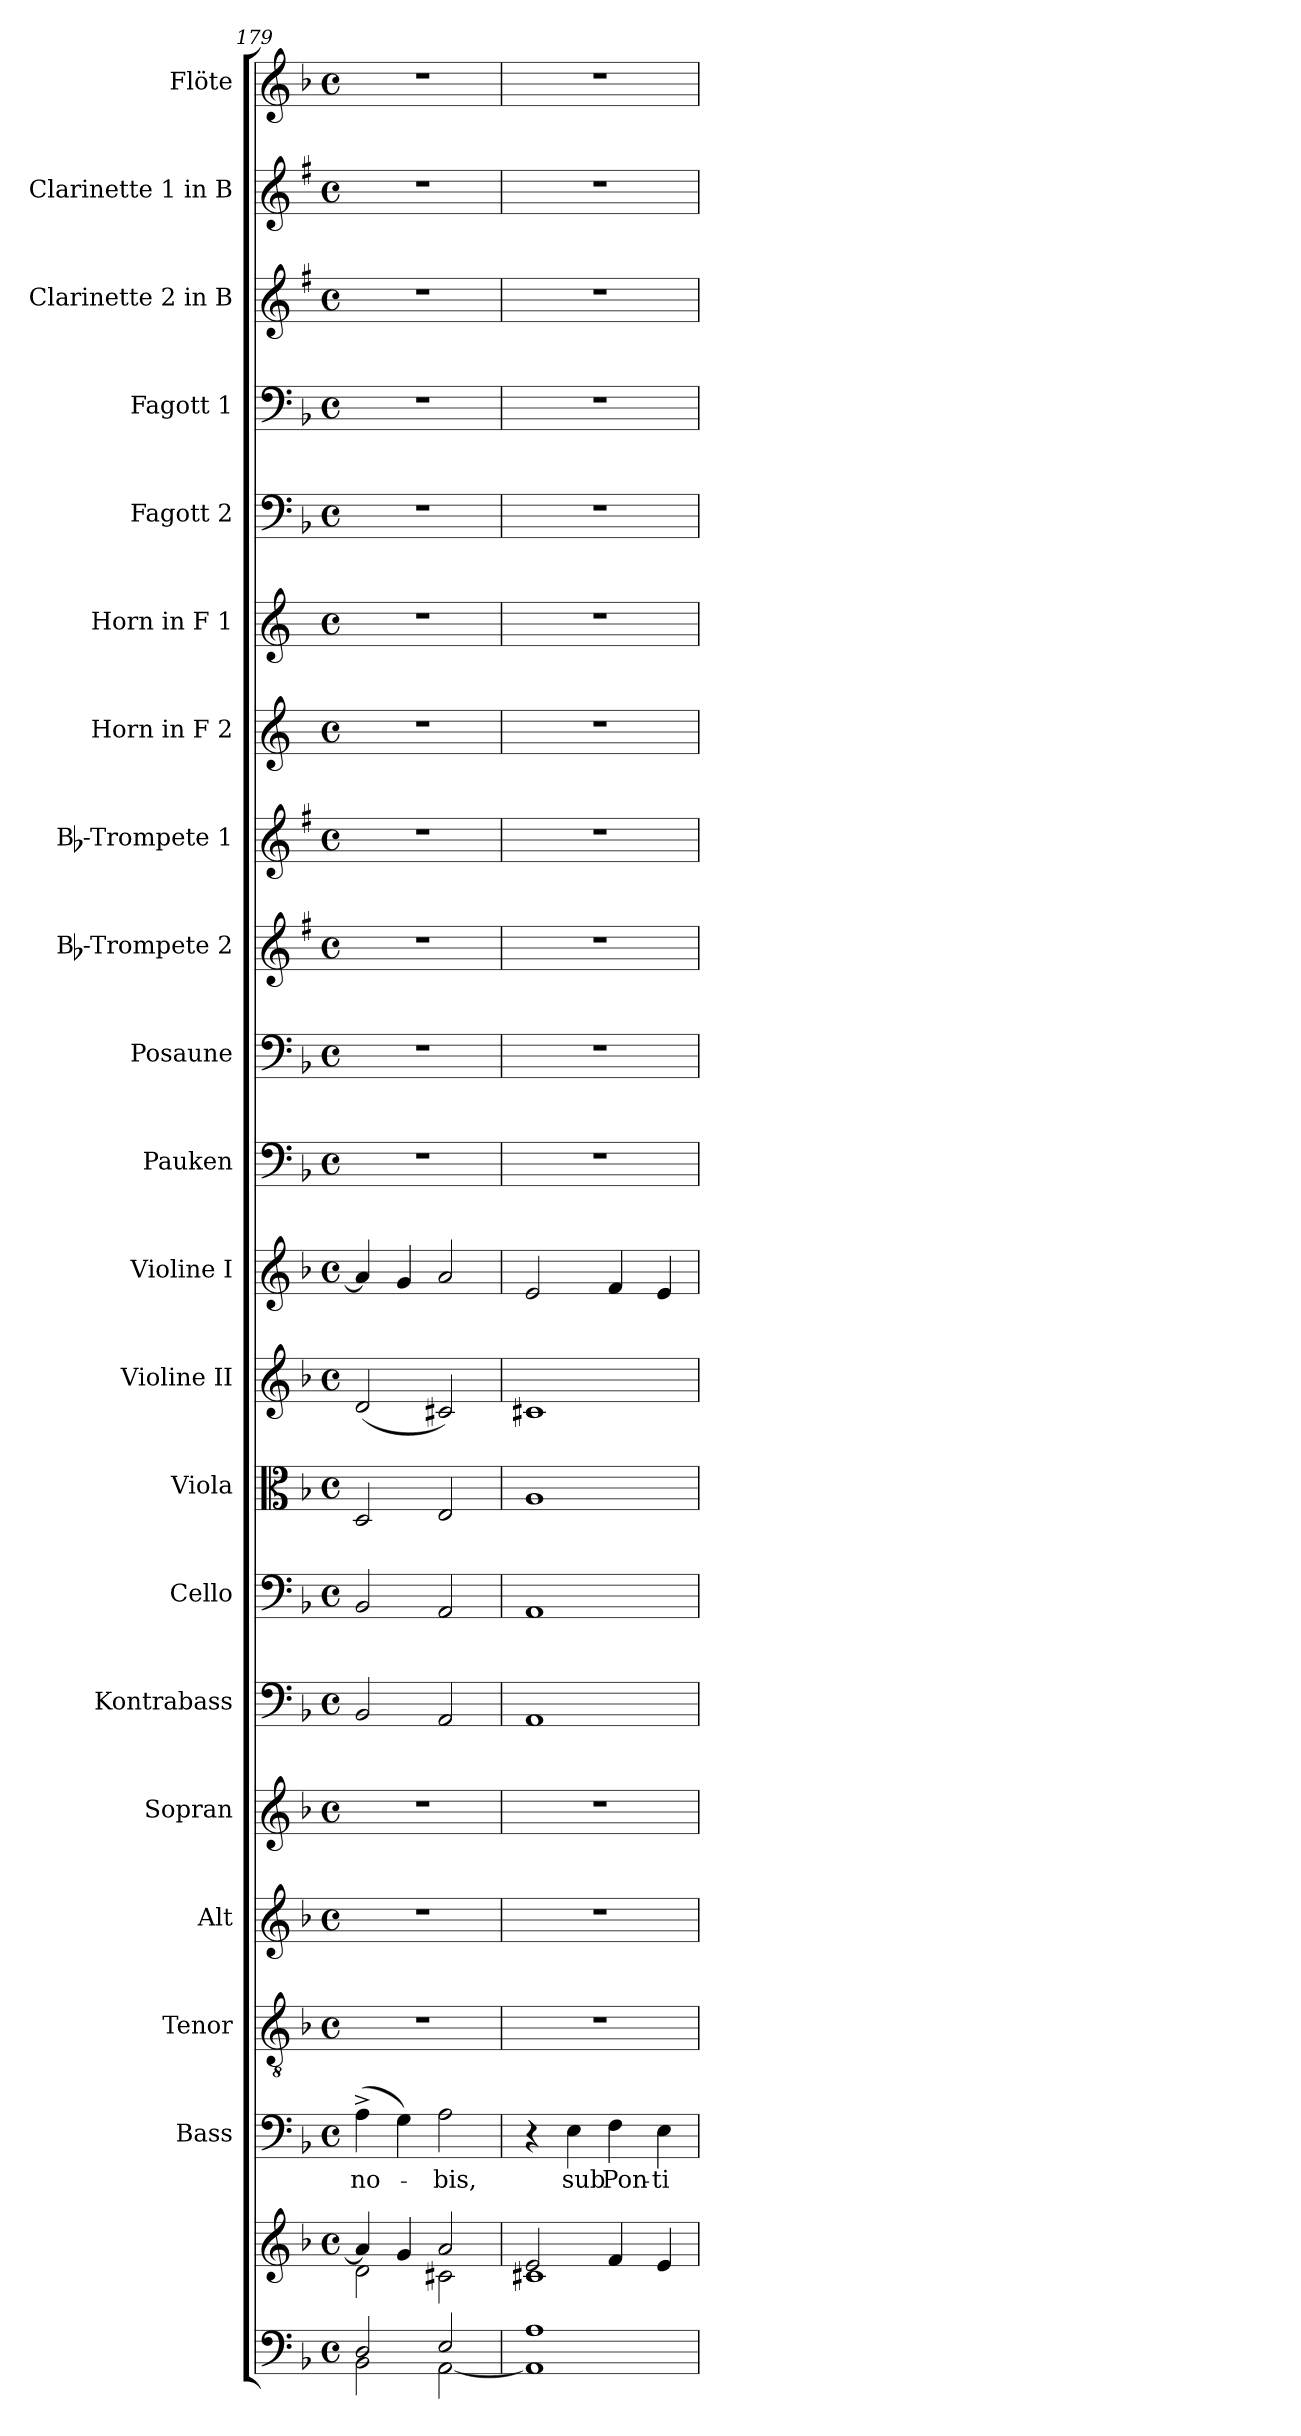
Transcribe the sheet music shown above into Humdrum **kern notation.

**kern	**kern	**kern	**text	**kern	**kern	**kern	**kern	**kern	**kern	**kern	**kern	**kern	**kern	**kern	**kern	**kern	**kern	**kern	**kern	**kern	**kern	**kern
*part21	*part21	*part20	*part20	*part19	*part18	*part17	*part16	*part15	*part14	*part13	*part12	*part11	*part10	*part9	*part8	*part7	*part6	*part5	*part4	*part3	*part2	*part1
*staff22	*staff21	*staff20	*staff20	*staff19	*staff18	*staff17	*staff16	*staff15	*staff14	*staff13	*staff12	*staff11	*staff10	*staff9	*staff8	*staff7	*staff6	*staff5	*staff4	*staff3	*staff2	*staff1
*	*	*I"Bass	*	*I"Tenor	*I"Alt	*I"Sopran	*I"Kontrabass	*I"Cello	*I"Viola	*I"Violine II	*I"Violine I	*I"Pauken	*I"Posaune	*I"Bb-Trompete 2	*I"Bb-Trompete 1	*I"Horn in F 2	*I"Horn in F 1	*I"Fagott 2	*I"Fagott 1	*I"Clarinette 2 in B	*I"Clarinette 1 in B	*I"Flöte
*	*	*I'B.	*	*I'T.	*I'A.	*I'S.	*I'Kb.	*	*I'Vla.	*I'Vl. II	*I'Vl. I	*I'Pk.	*I'Pos.	*I'Bb Trp. 2	*I'Bb Trp. 1	*	*	*I'Fg. 2	*I'Fg. 1	*I'Clar. 2	*I'Clar.1	*I'Fl.
*clefF4	*clefG2	*clefF4	*	*clefGv2	*clefG2	*clefG2	*clefF4	*clefF4	*clefC3	*clefG2	*clefG2	*clefF4	*clefF4	*clefG2	*clefG2	*clefG2	*clefG2	*clefF4	*clefF4	*clefG2	*clefG2	*clefG2
*	*	*	*	*	*	*	*ITrd7c12	*	*	*	*	*	*	*ITrd1c2	*ITrd1c2	*ITrd4c7	*ITrd4c7	*	*	*ITrd1c2	*ITrd1c2	*
*k[b-]	*k[b-]	*k[b-]	*	*k[b-]	*k[b-]	*k[b-]	*k[b-]	*k[b-]	*k[b-]	*k[b-]	*k[b-]	*k[b-]	*k[b-]	*k[b-]	*k[b-]	*k[b-]	*k[b-]	*k[b-]	*k[b-]	*k[b-]	*k[b-]	*k[b-]
*F:	*F:	*F:	*	*F:	*F:	*F:	*F:	*F:	*F:	*F:	*F:	*F:	*F:	*F:	*F:	*F:	*F:	*F:	*F:	*F:	*F:	*F:
*M4/4	*M4/4	*M4/4	*	*M4/4	*M4/4	*M4/4	*M4/4	*M4/4	*M4/4	*M4/4	*M4/4	*M4/4	*M4/4	*M4/4	*M4/4	*M4/4	*M4/4	*M4/4	*M4/4	*M4/4	*M4/4	*M4/4
*met(c)	*met(c)	*met(c)	*	*met(c)	*met(c)	*met(c)	*met(c)	*met(c)	*met(c)	*met(c)	*met(c)	*met(c)	*met(c)	*met(c)	*met(c)	*met(c)	*met(c)	*met(c)	*met(c)	*met(c)	*met(c)	*met(c)
=179	=179	=179	=179	=179	=179	=179	=179	=179	=179	=179	=179	=179	=179	=179	=179	=179	=179	=179	=179	=179	=179	=179
*^	*^	*	*	*	*	*	*	*	*	*	*	*	*	*	*	*	*	*	*	*	*	*
!	!	!	!	!	!LO:LY:b	!	!	!	!	!	!	!	!	!	!	!	!	!	!	!	!	!	!	!
2D/	2BB-\	4a/]	2d\	(>4A^>\	no-	1r	1r	1r	2BBB-/	2BB-/	2D/	(<2d/	4a/]	1r	1r	1r	1r	1r	1r	1r	1r	1r	1r	1r
.	.	4g/	.	4G\)	.	.	.	.	.	.	.	.	4g/	.	.	.	.	.	.	.	.	.	.	.
!	!	!	!	!	!LO:LY:b	!	!	!	!	!	!	!	!	!	!	!	!	!	!	!	!	!	!	!
2E/	[<2AA\	2a/	2c#X\	2A\	-bis,	.	.	.	2AAA/	2AA/	2E/	2c#X/)	2a/	.	.	.	.	.	.	.	.	.	.	.
=180	=180	=180	=180	=180	=180	=180	=180	=180	=180	=180	=180	=180	=180	=180	=180	=180	=180	=180	=180	=180	=180	=180	=180	=180
1A	1AA]	2e/	1c#X	4r	.	1r	1r	1r	1AAA	1AA	1A	1c#X	2e/	1r	1r	1r	1r	1r	1r	1r	1r	1r	1r	1r
!	!	!	!	!	!LO:LY:b	!	!	!	!	!	!	!	!	!	!	!	!	!	!	!	!	!	!	!
.	.	.	.	4E\	sub	.	.	.	.	.	.	.	.	.	.	.	.	.	.	.	.	.	.	.
!	!	!	!	!	!LO:LY:b	!	!	!	!	!	!	!	!	!	!	!	!	!	!	!	!	!	!	!
.	.	4f/	.	4F\	Pon-	.	.	.	.	.	.	.	4f/	.	.	.	.	.	.	.	.	.	.	.
!	!	!	!	!	!LO:LY:b	!	!	!	!	!	!	!	!	!	!	!	!	!	!	!	!	!	!	!
.	.	4e/	.	4E\	-ti-	.	.	.	.	.	.	.	4e/	.	.	.	.	.	.	.	.	.	.	.
*v	*v	*	*	*	*	*	*	*	*	*	*	*	*	*	*	*	*	*	*	*	*	*	*	*
*	*v	*v	*	*	*	*	*	*	*	*	*	*	*	*	*	*	*	*	*	*	*	*	*
=	=	=	=	=	=	=	=	=	=	=	=	=	=	=	=	=	=	=	=	=	=	=
*-	*-	*-	*-	*-	*-	*-	*-	*-	*-	*-	*-	*-	*-	*-	*-	*-	*-	*-	*-	*-	*-	*-
